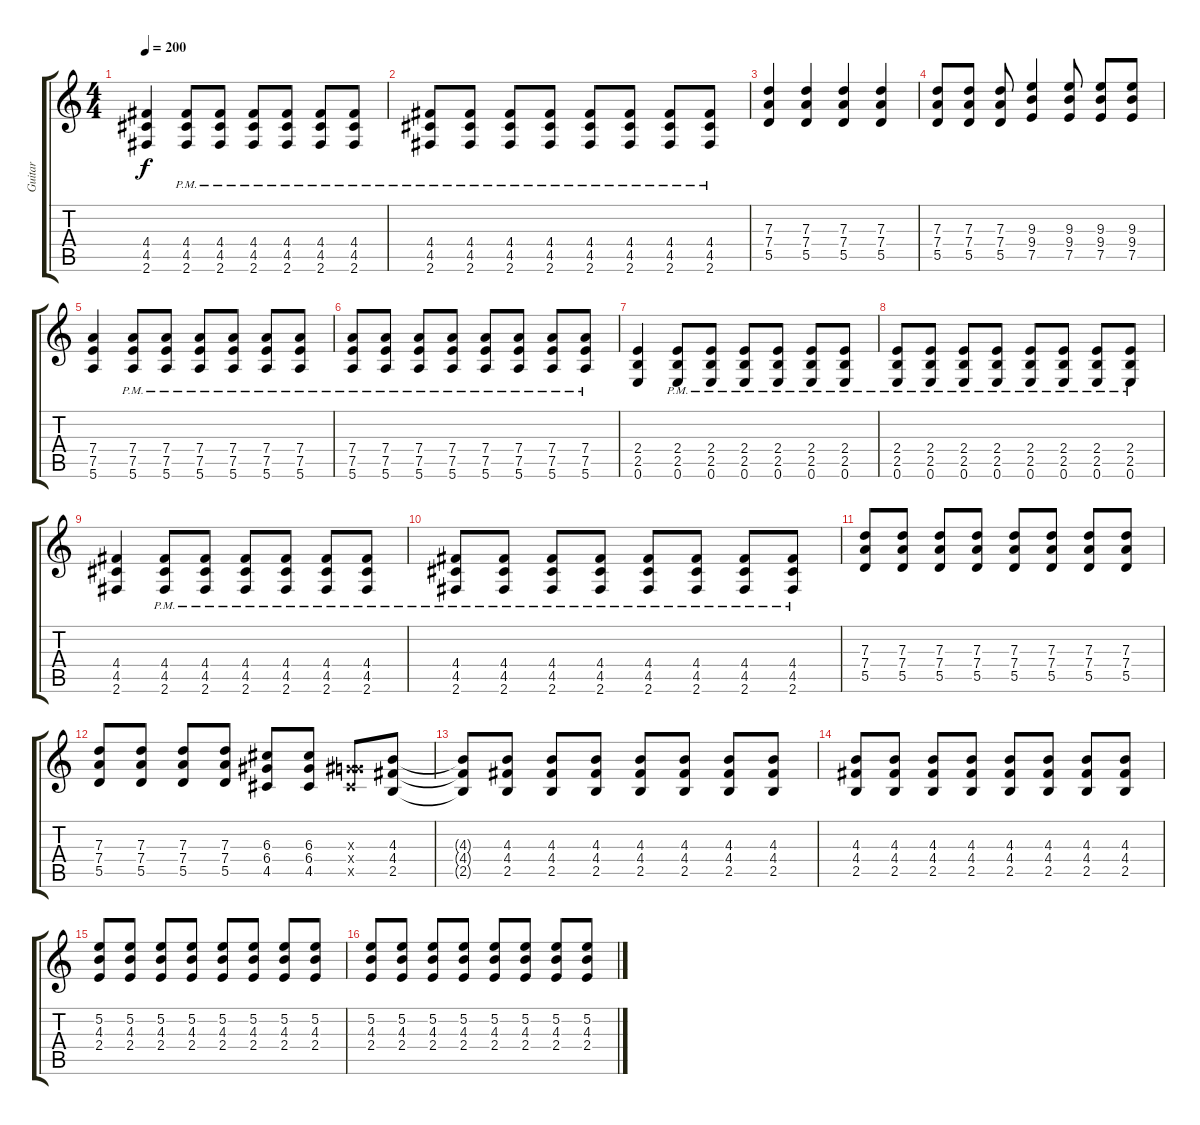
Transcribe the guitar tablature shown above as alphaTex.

\track ("Guitar " "Guitar ") {instrument distortionguitar}
\staff {score tabs}
\tuning (E4 B3 G3 D3 A2 E2) {hide}
\ts (4 4)
\tempo 200
\clef g2
\ks c
(4.4 4.5 2.6).4{dy f} (4.4{pm} 4.5{pm} 2.6{pm}).8 (4.4{pm} 4.5{pm} 2.6{pm}).8 (4.4{pm} 4.5{pm} 2.6{pm}).8 (4.4{pm} 4.5{pm} 2.6{pm}).8 (4.4{pm} 4.5{pm} 2.6{pm}).8 (4.4{pm} 4.5{pm} 2.6{pm}).8 |
(4.4{pm} 4.5{pm} 2.6{pm}).8 (4.4{pm} 4.5{pm} 2.6{pm}).8 (4.4{pm} 4.5{pm} 2.6{pm}).8 (4.4{pm} 4.5{pm} 2.6{pm}).8 (4.4{pm} 4.5{pm} 2.6{pm}).8 (4.4{pm} 4.5{pm} 2.6{pm}).8 (4.4{pm} 4.5{pm} 2.6{pm}).8 (4.4{pm} 4.5{pm} 2.6{pm}).8 |
(7.3 7.4 5.5).4 (7.3 7.4 5.5).4 (7.3 7.4 5.5).4 (7.3 7.4 5.5).4 |
(7.3 7.4 5.5).8 (7.3 7.4 5.5).8 (7.3 7.4 5.5).8 (9.3 9.4 7.5).4 (9.3 9.4 7.5).8 (9.3 9.4 7.5).8 (9.3 9.4 7.5).8 |
(7.4 7.5 5.6).4 (7.4{pm} 7.5{pm} 5.6{pm}).8 (7.4{pm} 7.5{pm} 5.6{pm}).8 (7.4{pm} 7.5{pm} 5.6{pm}).8 (7.4{pm} 7.5{pm} 5.6{pm}).8 (7.4{pm} 7.5{pm} 5.6{pm}).8 (7.4{pm} 7.5{pm} 5.6{pm}).8 |
(7.4{pm} 7.5{pm} 5.6{pm}).8 (7.4{pm} 7.5{pm} 5.6{pm}).8 (7.4{pm} 7.5{pm} 5.6{pm}).8 (7.4{pm} 7.5{pm} 5.6{pm}).8 (7.4{pm} 7.5{pm} 5.6{pm}).8 (7.4{pm} 7.5{pm} 5.6{pm}).8 (7.4{pm} 7.5{pm} 5.6{pm}).8 (7.4{pm} 7.5{pm} 5.6{pm}).8 |
(2.4 2.5 0.6).4 (2.4{pm} 2.5{pm} 0.6{pm}).8 (2.4{pm} 2.5{pm} 0.6{pm}).8 (2.4{pm} 2.5{pm} 0.6{pm}).8 (2.4{pm} 2.5{pm} 0.6{pm}).8 (2.4{pm} 2.5{pm} 0.6{pm}).8 (2.4{pm} 2.5{pm} 0.6{pm}).8 |
(2.4{pm} 2.5{pm} 0.6{pm}).8 (2.4{pm} 2.5{pm} 0.6{pm}).8 (2.4{pm} 2.5{pm} 0.6{pm}).8 (2.4{pm} 2.5{pm} 0.6{pm}).8 (2.4{pm} 2.5{pm} 0.6{pm}).8 (2.4{pm} 2.5{pm} 0.6{pm}).8 (2.4{pm} 2.5{pm} 0.6{pm}).8 (2.4{pm} 2.5{pm} 0.6{pm}).8 |
(4.4 4.5 2.6).4 (4.4{pm} 4.5{pm} 2.6{pm}).8 (4.4{pm} 4.5{pm} 2.6{pm}).8 (4.4{pm} 4.5{pm} 2.6{pm}).8 (4.4{pm} 4.5{pm} 2.6{pm}).8 (4.4{pm} 4.5{pm} 2.6{pm}).8 (4.4{pm} 4.5{pm} 2.6{pm}).8 |
(4.4{pm} 4.5{pm} 2.6{pm}).8 (4.4{pm} 4.5{pm} 2.6{pm}).8 (4.4{pm} 4.5{pm} 2.6{pm}).8 (4.4{pm} 4.5{pm} 2.6{pm}).8 (4.4{pm} 4.5{pm} 2.6{pm}).8 (4.4{pm} 4.5{pm} 2.6{pm}).8 (4.4{pm} 4.5{pm} 2.6{pm}).8 (4.4{pm} 4.5{pm} 2.6{pm}).8 |
(7.3 7.4 5.5).8 (7.3 7.4 5.5).8 (7.3 7.4 5.5).8 (7.3 7.4 5.5).8 (7.3 7.4 5.5).8 (7.3 7.4 5.5).8 (7.3 7.4 5.5).8 (7.3 7.4 5.5).8 |
(7.3 7.4 5.5).8 (7.3 7.4 5.5).8 (7.3 7.4 5.5).8 (7.3 7.4 5.5).8 (6.3 6.4 4.5).8 (6.3 6.4 4.5).8 (0.3{x} 6.4{x} 4.5{x}).8 (4.3 4.4 2.5).8 |
(4.3{t} 4.4{t} 2.5{t}).8 (4.3 4.4 2.5).8 (4.3 4.4 2.5).8 (4.3 4.4 2.5).8 (4.3 4.4 2.5).8 (4.3 4.4 2.5).8 (4.3 4.4 2.5).8 (4.3 4.4 2.5).8 |
(4.3 4.4 2.5).8 (4.3 4.4 2.5).8 (4.3 4.4 2.5).8 (4.3 4.4 2.5).8 (4.3 4.4 2.5).8 (4.3 4.4 2.5).8 (4.3 4.4 2.5).8 (4.3 4.4 2.5).8 |
(5.2 4.3 2.4).8 (5.2 4.3 2.4).8 (5.2 4.3 2.4).8 (5.2 4.3 2.4).8 (5.2 4.3 2.4).8 (5.2 4.3 2.4).8 (5.2 4.3 2.4).8 (5.2 4.3 2.4).8 |
(5.2 4.3 2.4).8 (5.2 4.3 2.4).8 (5.2 4.3 2.4).8 (5.2 4.3 2.4).8 (5.2 4.3 2.4).8 (5.2 4.3 2.4).8 (5.2 4.3 2.4).8 (5.2 4.3 2.4).8
